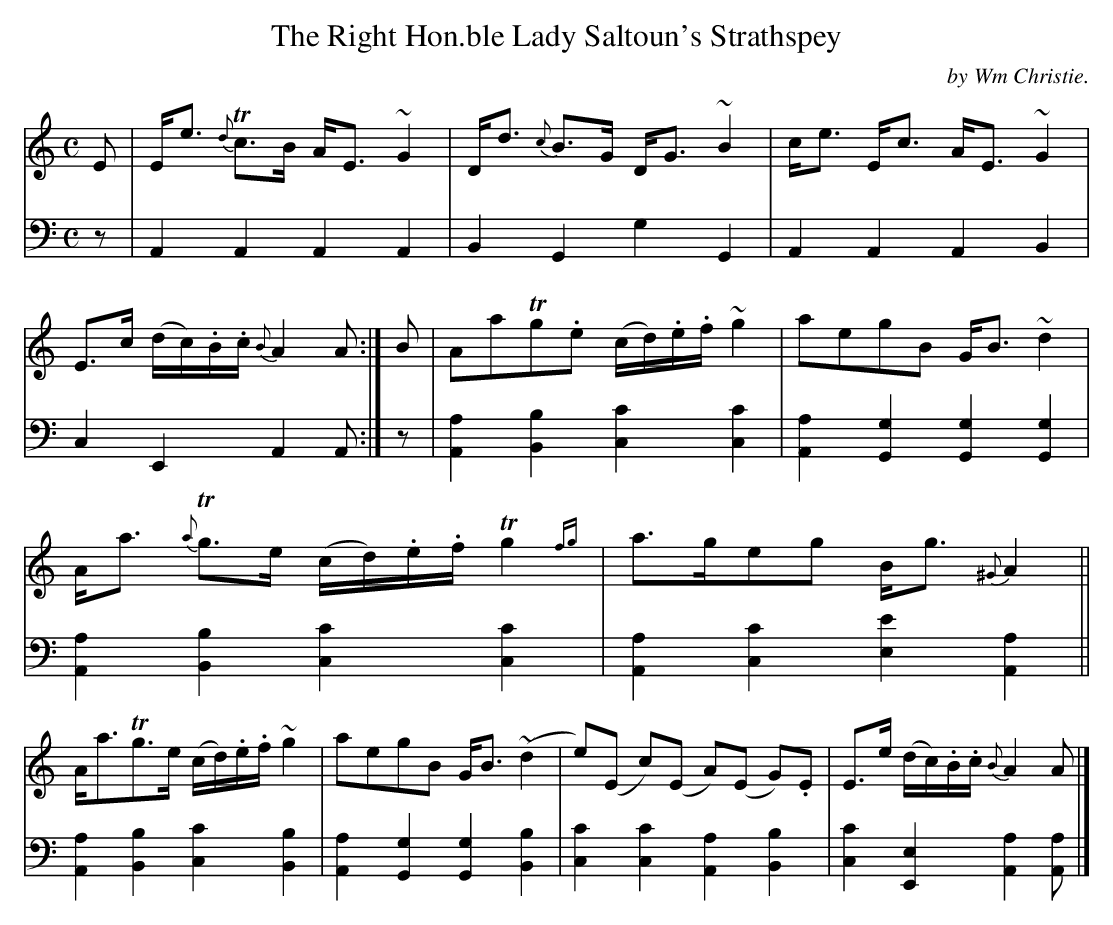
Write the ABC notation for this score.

X:1
T: The Right Hon.ble Lady Saltoun's Strathspey
C: by Wm Christie.
M: C
L: 1/16
K: Am
V: 1 staves=2
E2 |\
Ee3 {d}Tc3B AE3 ~G4 | Dd3 {c}B3G DG3 ~B4 |\
ce3 Ec3 AE3 ~G4 | E3c (dc).B.c {B}A4 A2 :| B2 |\
A2a2Tg2.e2 (cd).e.f ~g4 | a2e2g2B2 GB3 ~d4 |
Aa3 {a}Tg3e (cd).e.f Tg4{fg} | a3ge2g2 Bg3 {^G}A4 ||\
Aa3Tg3e (cd).e.f ~g4 | a2e2g2B2 GB3 (~d4 |\
e2)(E2 c2)(E2 A2)(E2 G2).E2 | E3e (dc).B.c {B}A4 A2 |]
V: 2 clef=bass middle=d
z2 |\
A4A4 A4A4 | B4G4 g4G4 | A4A4 A4B4 | c4E4 A4A2 :| z2 |\
[a4A4][b4B4] [c'4c4][c'4c4] | [a4A4][g4G4] [g4G4][g4G4] |
[a4A4][b4B4] [c'4c4][c'4c4] | [a4A4][c'4c4] [e'4e4][a4A4] ||\
[a4A4][b4B4] [c'4c4][b4B4] | [a4A4][g4G4] [g4G4][b4B4] |\
[c'4c4][c'4c4] [a4A4][b4B4] | [c'4c4][e4E4] [a4A4][a2A2] |]
